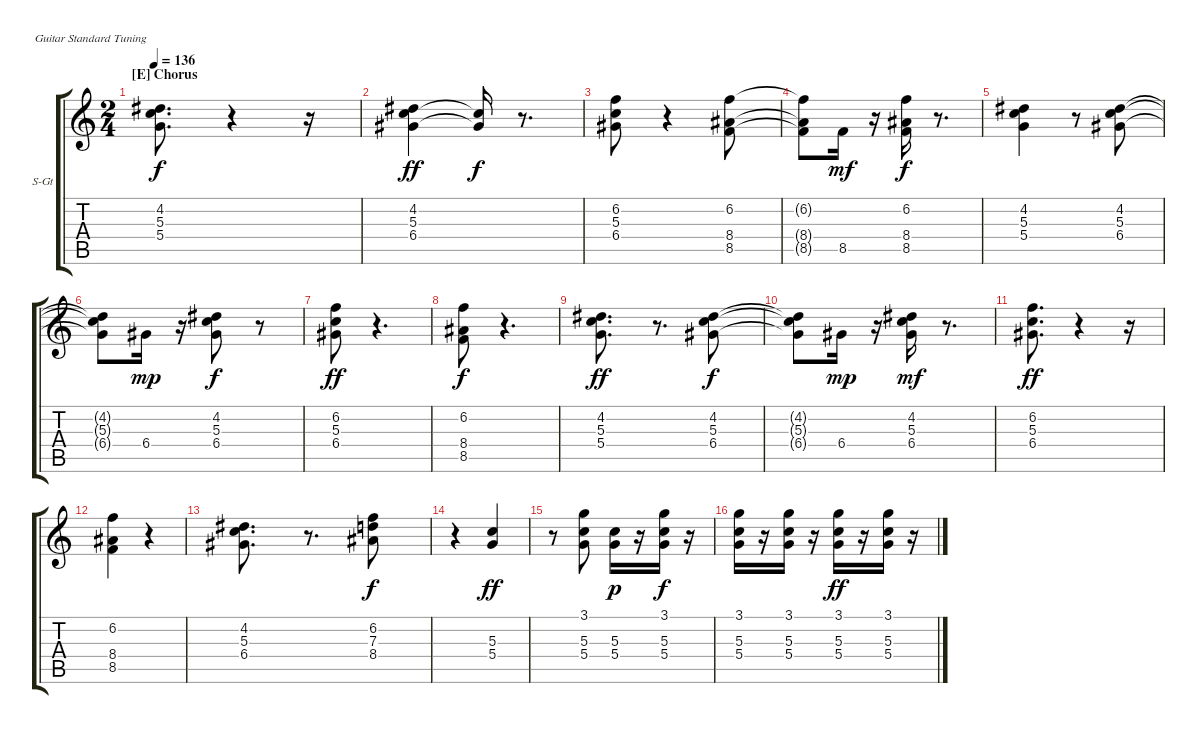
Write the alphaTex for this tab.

\bracketExtendMode groupsimilarinstruments
\firstSystemTrackNameOrientation horizontal
\otherSystemsTrackNameOrientation horizontal
\track ("swing" "S-Gt") {solo instrument stringensemble2}
\staff {score tabs}
\tuning (E4 B3 G3 D3 A2 E2)
\displaytranspose 12
\ts (2 4)
\section ("E" "Chorus")
\tempo 136
\clef g2
\ks c
(4.2 5.3 5.4).8{d dy f} r.4 r.16 |
(4.2 5.3 6.4).4{dy ff} (5.3{t} 6.4{t}).16{dy f} r.8{d} |
(6.2 5.3 6.4).8 r.4 (6.2 8.4 8.5).8 |
(6.2{t} 8.4{t} 8.5{t}).8 8.5.16{dy mf} r.16 (6.2 8.4 8.5).16{dy f} r.8{d} |
(4.2 5.3 5.4).4 r.8 (4.2 5.3 6.4).8 |
(4.2{t} 5.3{t} 6.4{t}).8 6.4.16{dy mp} r.16 (4.2 5.3 6.4).8{dy f} r.8 |
(6.2 5.3 6.4).8{dy ff} r.4{d} |
(6.2 8.4 8.5).8{dy f} r.4{d} |
(4.2 5.3 5.4).8{d dy ff} r.8{d} (4.2 5.3 6.4).8{dy f} |
(4.2{t} 5.3{t} 6.4{t}).8 6.4.16{dy mp} r.16 (4.2 5.3 6.4).16{dy mf} r.8{d} |
(6.2 5.3 6.4).8{d dy ff} r.4 r.16 |
(6.2 8.4 8.5).4 r.4 |
(4.2 5.3 6.4).8{d} r.8{d} (6.2 7.3 8.4).8{dy f} |
r.4 (5.3 5.4).4{dy ff} |
r.8 (3.1 5.3 5.4).8 (5.3 5.4).16{dy p} r.16 (3.1 5.3 5.4).16{dy f} r.16 |
(3.1 5.3 5.4).16 r.16 (3.1 5.3 5.4).16 r.16 (3.1 5.3 5.4).16{dy ff} r.16 (3.1 5.3 5.4).16 r.16
